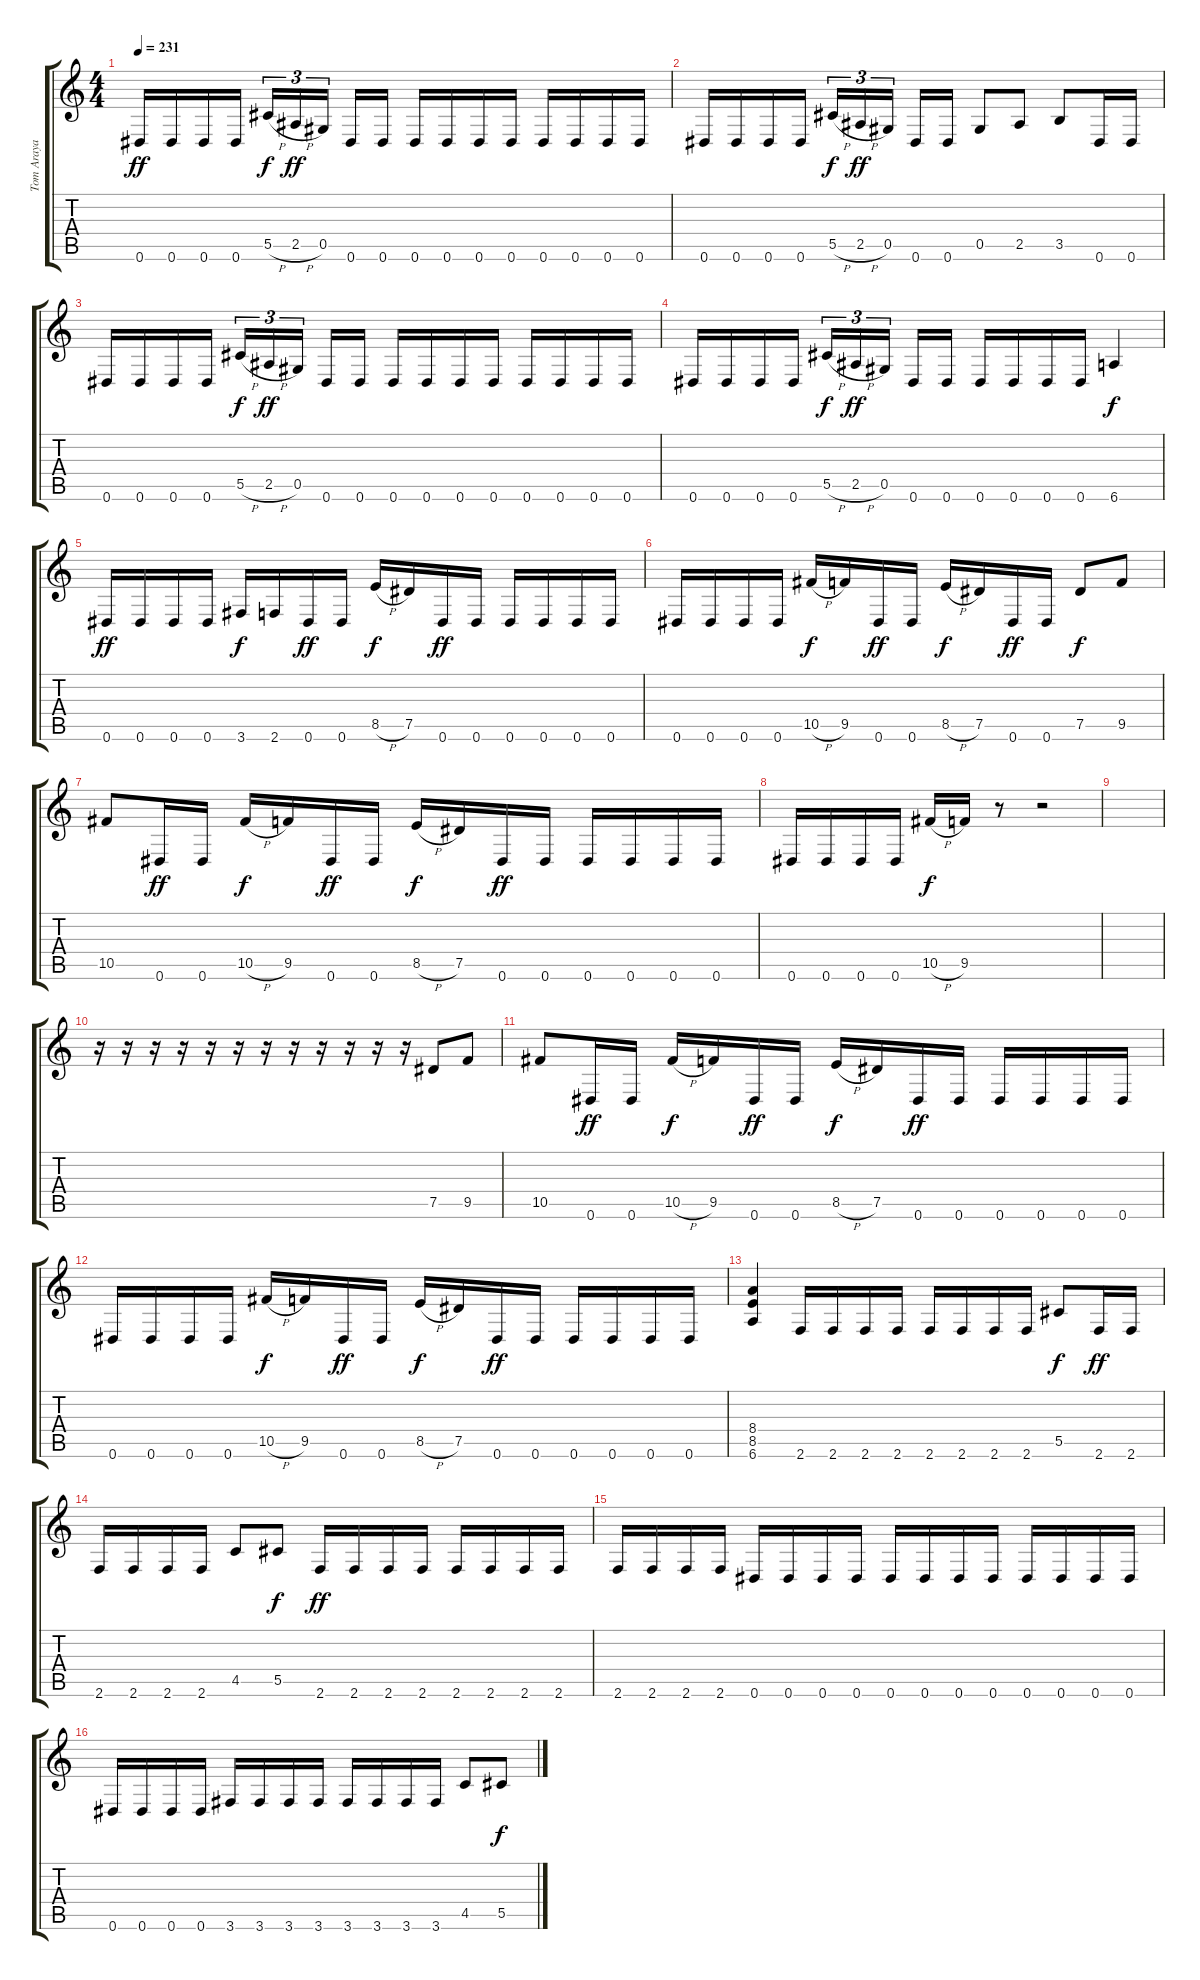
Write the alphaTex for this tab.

\track ("Tom Araya" "Tom Araya") {instrument electricbasspick}
\staff {score tabs}
\tuning (Eb4 Bb3 Gb3 Db3 Ab2 Eb2) {hide}
\ts (4 4)
\tempo 231
\clef g2
\ks c
0.6.16{dy ff} 0.6.16 0.6.16 0.6.16 5.5{h}.16{tu (3 2) dy f} 2.5{h}.16{tu (3 2) dy ff} 0.5.16{tu (3 2)} 0.6.16 0.6.16 0.6.16 0.6.16 0.6.16 0.6.16 0.6.16 0.6.16 0.6.16 0.6.16 |
0.6.16 0.6.16 0.6.16 0.6.16 5.5{h}.16{tu (3 2) dy f} 2.5{h}.16{tu (3 2) dy ff} 0.5.16{tu (3 2)} 0.6.16 0.6.16 0.5.8 2.5.8 3.5.8 0.6.16 0.6.16 |
0.6.16 0.6.16 0.6.16 0.6.16 5.5{h}.16{tu (3 2) dy f} 2.5{h}.16{tu (3 2) dy ff} 0.5.16{tu (3 2)} 0.6.16 0.6.16 0.6.16 0.6.16 0.6.16 0.6.16 0.6.16 0.6.16 0.6.16 0.6.16 |
0.6.16 0.6.16 0.6.16 0.6.16 5.5{h}.16{tu (3 2) dy f} 2.5{h}.16{tu (3 2) dy ff} 0.5.16{tu (3 2)} 0.6.16 0.6.16 0.6.16 0.6.16 0.6.16 0.6.16 6.6.4{dy f} |
0.6.16{dy ff} 0.6.16 0.6.16 0.6.16 3.6.16{dy f} 2.6.16 0.6.16{dy ff} 0.6.16 8.5{h}.16{dy f} 7.5.16 0.6.16{dy ff} 0.6.16 0.6.16 0.6.16 0.6.16 0.6.16 |
0.6.16 0.6.16 0.6.16 0.6.16 10.5{h}.16{dy f} 9.5.16 0.6.16{dy ff} 0.6.16 8.5{h}.16{dy f} 7.5.16 0.6.16{dy ff} 0.6.16 7.5.8{dy f} 9.5.8 |
10.5.8 0.6.16{dy ff} 0.6.16 10.5{h}.16{dy f} 9.5.16 0.6.16{dy ff} 0.6.16 8.5{h}.16{dy f} 7.5.16 0.6.16{dy ff} 0.6.16 0.6.16 0.6.16 0.6.16 0.6.16 |
0.6.16 0.6.16 0.6.16 0.6.16 10.5{h}.16{dy f} 9.5.16 r.8 r.2 |
|
r.16 r.16 r.16 r.16 r.16 r.16 r.16 r.16 r.16 r.16 r.16 r.16 7.5.8 9.5.8 |
10.5.8 0.6.16{dy ff} 0.6.16 10.5{h}.16{dy f} 9.5.16 0.6.16{dy ff} 0.6.16 8.5{h}.16{dy f} 7.5.16 0.6.16{dy ff} 0.6.16 0.6.16 0.6.16 0.6.16 0.6.16 |
0.6.16 0.6.16 0.6.16 0.6.16 10.5{h}.16{dy f} 9.5.16 0.6.16{dy ff} 0.6.16 8.5{h}.16{dy f} 7.5.16 0.6.16{dy ff} 0.6.16 0.6.16 0.6.16 0.6.16 0.6.16 |
(8.4 8.5 6.6).4 2.6.16 2.6.16 2.6.16 2.6.16 2.6.16 2.6.16 2.6.16 2.6.16 5.5.8{dy f} 2.6.16{dy ff} 2.6.16 |
2.6.16 2.6.16 2.6.16 2.6.16 4.5.8 5.5.8{dy f} 2.6.16{dy ff} 2.6.16 2.6.16 2.6.16 2.6.16 2.6.16 2.6.16 2.6.16 |
2.6.16 2.6.16 2.6.16 2.6.16 0.6.16 0.6.16 0.6.16 0.6.16 0.6.16 0.6.16 0.6.16 0.6.16 0.6.16 0.6.16 0.6.16 0.6.16 |
0.6.16 0.6.16 0.6.16 0.6.16 3.6.16 3.6.16 3.6.16 3.6.16 3.6.16 3.6.16 3.6.16 3.6.16 4.5.8 5.5.8{dy f}
